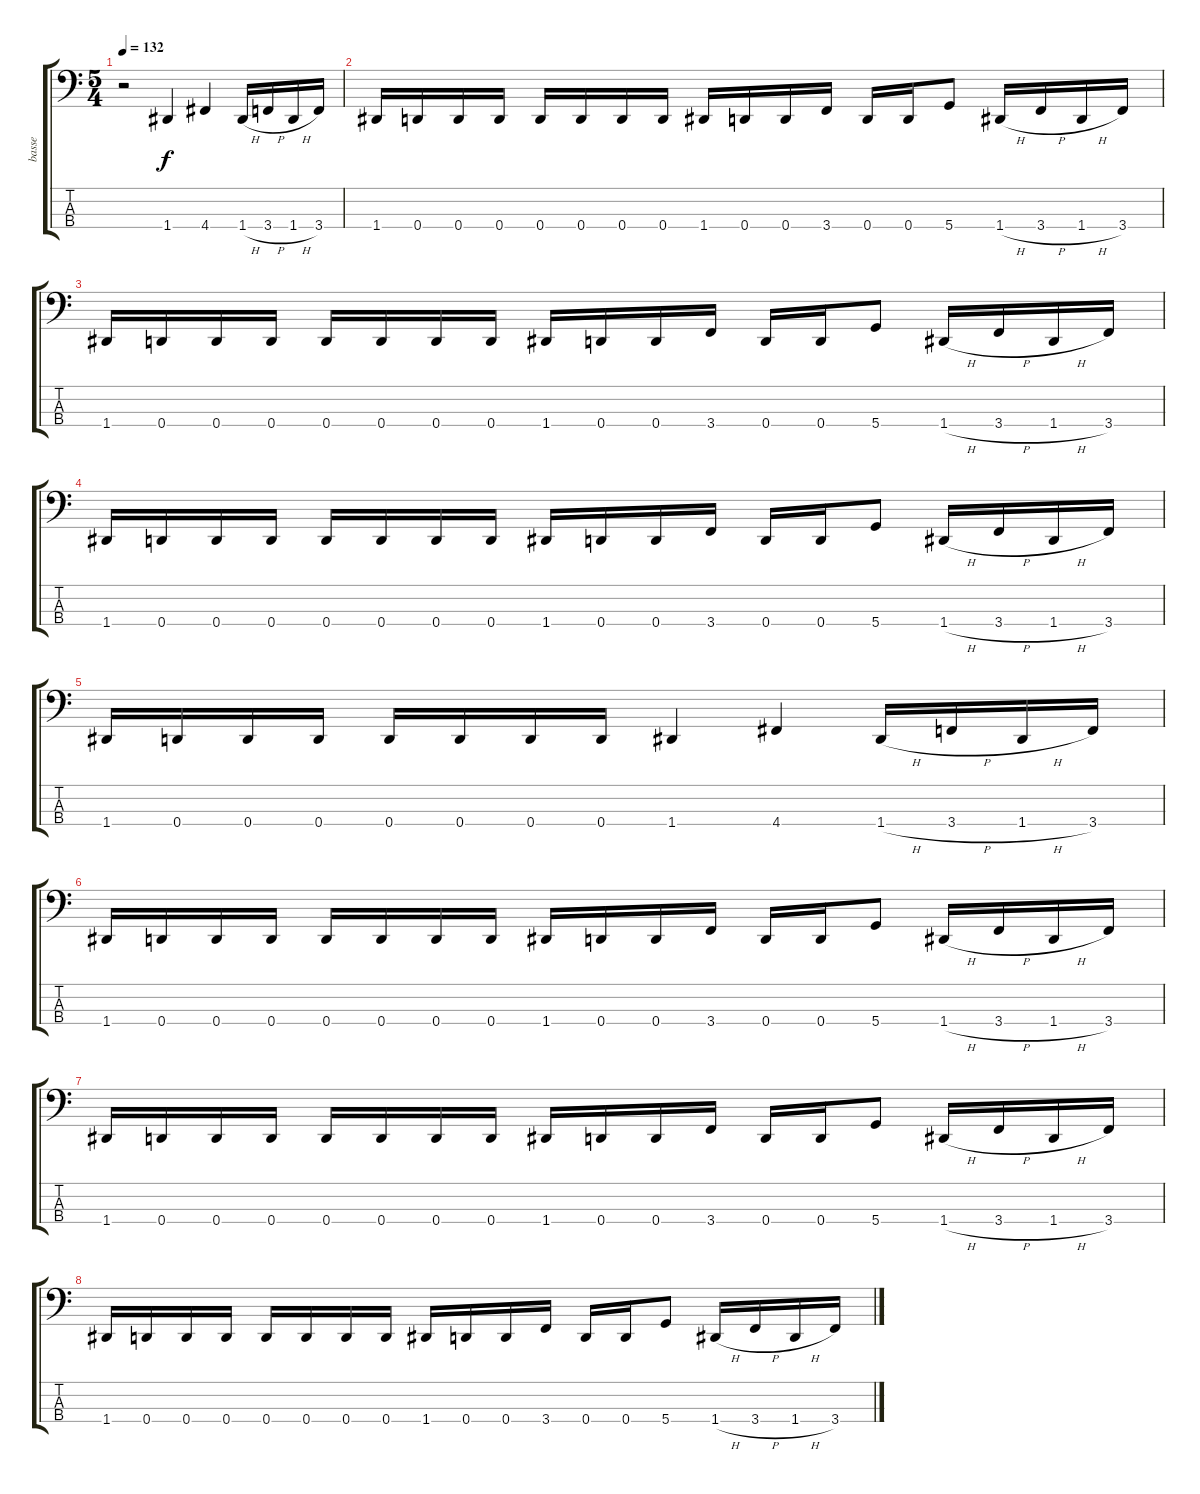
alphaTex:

\track ("basse" "basse") {instrument electricbasspick}
\staff {score tabs}
\tuning (F2 C2 G1 D1) {hide}
\ts (5 4)
\tempo 132
\clef f4
\ks c
r.2{dy f} 1.4.4 4.4.4 1.4{h}.16 3.4{h}.16 1.4{h}.16 3.4.16 |
1.4.16 0.4.16 0.4.16 0.4.16 0.4.16 0.4.16 0.4.16 0.4.16 1.4.16 0.4.16 0.4.16 3.4.16 0.4.16 0.4.16 5.4.8 1.4{h}.16 3.4{h}.16 1.4{h}.16 3.4.16 |
1.4.16 0.4.16 0.4.16 0.4.16 0.4.16 0.4.16 0.4.16 0.4.16 1.4.16 0.4.16 0.4.16 3.4.16 0.4.16 0.4.16 5.4.8 1.4{h}.16 3.4{h}.16 1.4{h}.16 3.4.16 |
1.4.16 0.4.16 0.4.16 0.4.16 0.4.16 0.4.16 0.4.16 0.4.16 1.4.16 0.4.16 0.4.16 3.4.16 0.4.16 0.4.16 5.4.8 1.4{h}.16 3.4{h}.16 1.4{h}.16 3.4.16 |
1.4.16 0.4.16 0.4.16 0.4.16 0.4.16 0.4.16 0.4.16 0.4.16 1.4.4 4.4.4 1.4{h}.16 3.4{h}.16 1.4{h}.16 3.4.16 |
1.4.16 0.4.16 0.4.16 0.4.16 0.4.16 0.4.16 0.4.16 0.4.16 1.4.16 0.4.16 0.4.16 3.4.16 0.4.16 0.4.16 5.4.8 1.4{h}.16 3.4{h}.16 1.4{h}.16 3.4.16 |
1.4.16 0.4.16 0.4.16 0.4.16 0.4.16 0.4.16 0.4.16 0.4.16 1.4.16 0.4.16 0.4.16 3.4.16 0.4.16 0.4.16 5.4.8 1.4{h}.16 3.4{h}.16 1.4{h}.16 3.4.16 |
1.4.16 0.4.16 0.4.16 0.4.16 0.4.16 0.4.16 0.4.16 0.4.16 1.4.16 0.4.16 0.4.16 3.4.16 0.4.16 0.4.16 5.4.8 1.4{h}.16 3.4{h}.16 1.4{h}.16 3.4.16
